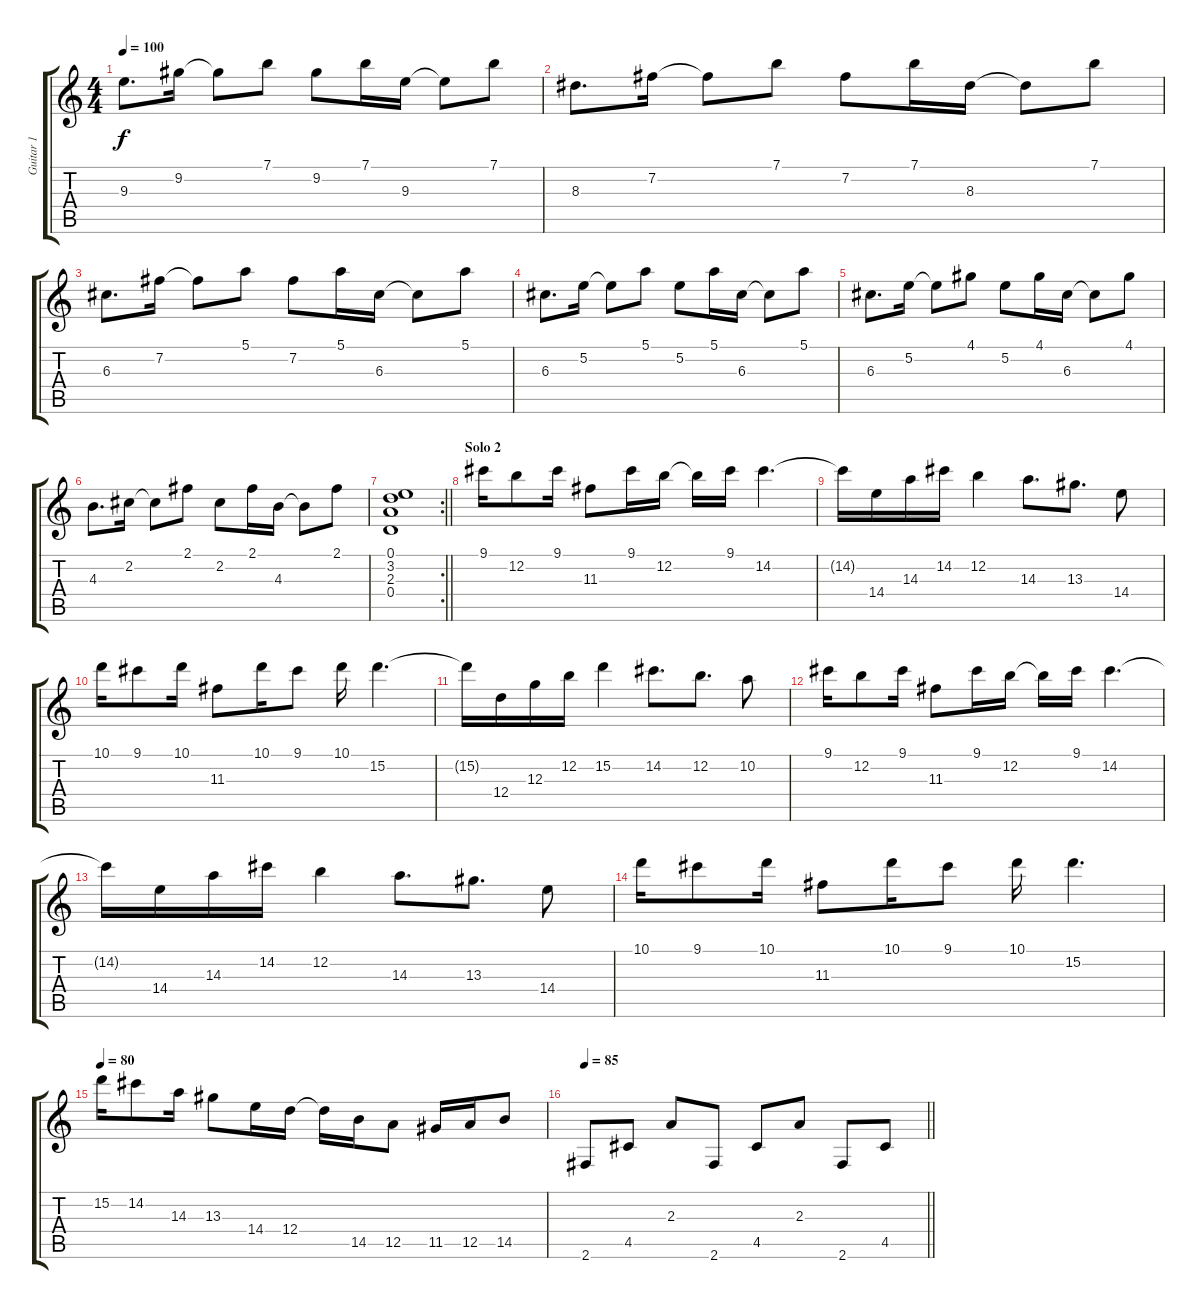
\track ("Guitar 1" "Guitar 1") {instrument acousticguitarsteel}
\staff {score tabs}
\tuning (E4 B3 G3 D3 A2 E2) {hide}
\ts (4 4)
\tempo 100
\clef g2
\ks c
9.3.8{d dy f} 9.2.16 9.2{t}.8 7.1.8 9.2.8 7.1.16 9.3.16 9.3{t}.8 7.1.8 |
8.3.8{d} 7.2.16 7.2{t}.8 7.1.8 7.2.8 7.1.16 8.3.16 8.3{t}.8 7.1.8 |
6.3.8{d} 7.2.16 7.2{t}.8 5.1.8 7.2.8 5.1.16 6.3.16 6.3{t}.8 5.1.8 |
6.3.8{d} 5.2.16 5.2{t}.8 5.1.8 5.2.8 5.1.16 6.3.16 6.3{t}.8 5.1.8 |
6.3.8{d} 5.2.16 5.2{t}.8 4.1.8 5.2.8 4.1.16 6.3.16 6.3{t}.8 4.1.8 |
4.3.8{d} 2.2.16 2.2{t}.8 2.1.8 2.2.8 2.1.16 4.3.16 4.3{t}.8 2.1.8 |
\rc 2
\barLineRight lightlight
(0.1 3.2 2.3 0.4).1 |
\section ("" "Solo 2")
9.1.16 12.2.8 9.1.16 11.3.8 9.1.16 12.2.16 12.2{t}.16 9.1.16 14.2.4{d} |
14.2{t}.16 14.4.16 14.3.16 14.2.16 12.2.4 14.3.8{d} 13.3.8{d} 14.4.8 |
10.1.16 9.1.8 10.1.16 11.3.8 10.1.16 9.1.8 10.1.16 15.2.4{d} |
15.2{t}.16 12.4.16 12.3.16 12.2.16 15.2.4 14.2.8{d} 12.2.8{d} 10.2.8 |
9.1.16 12.2.8 9.1.16 11.3.8 9.1.16 12.2.16 12.2{t}.16 9.1.16 14.2.4{d} |
14.2{t}.16 14.4.16 14.3.16 14.2.16 12.2.4 14.3.8{d} 13.3.8{d} 14.4.8 |
10.1.16 9.1.8 10.1.16 11.3.8 10.1.16 9.1.8 10.1.16 15.2.4{d} |
\tempo 80
15.2.16 14.2.8 14.3.16 13.3.8 14.4.16 12.4.16 12.4{t}.16 14.5.16 12.5.8 11.5.16 12.5.16 14.5.8 |
\tempo 85
\barLineRight lightlight
2.6.8{instrument acousticguitarsteel} 4.5.8 2.3.8 2.6.8 4.5.8 2.3.8 2.6.8 4.5.8
